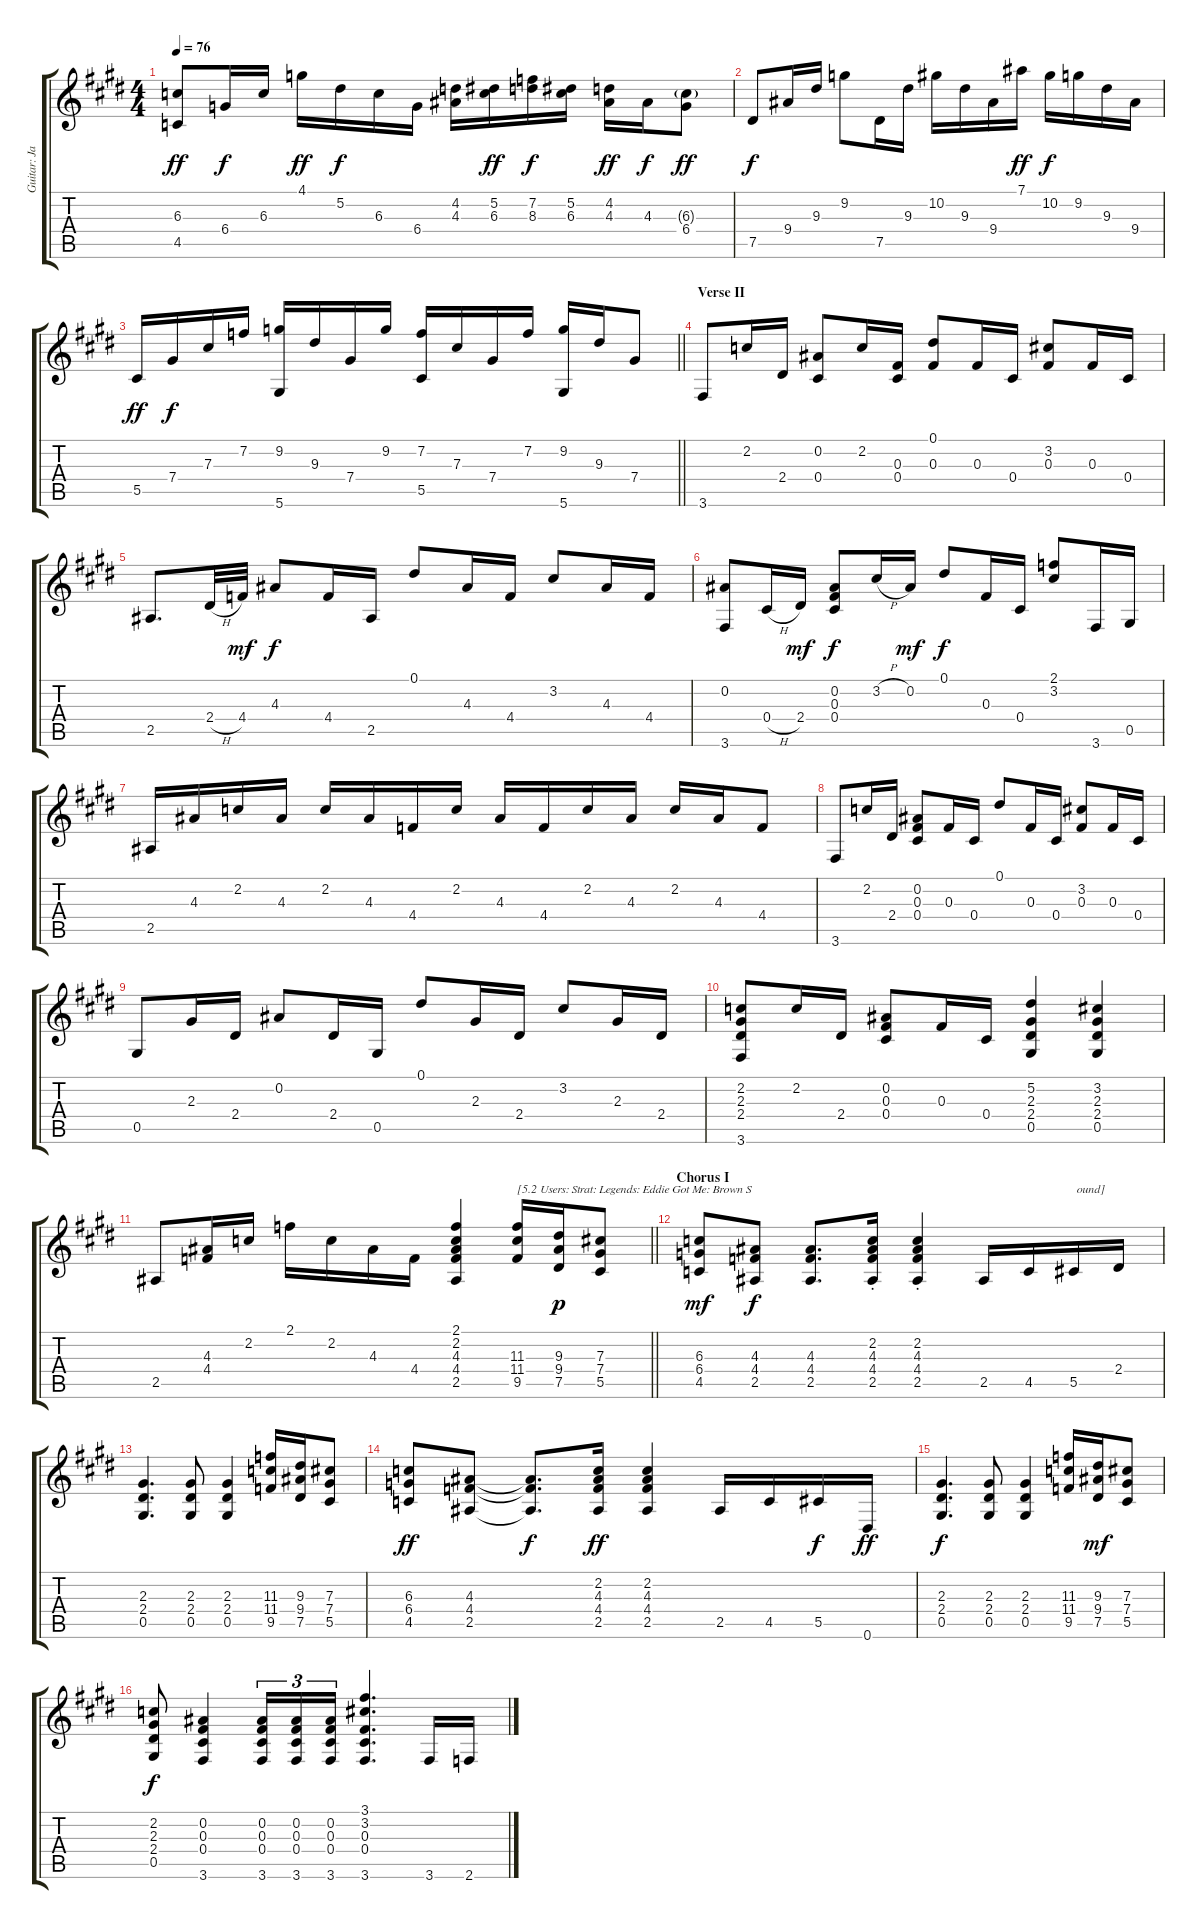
\track ("Guitar: Jake" "Guitar: Ja") {instrument distortionguitar}
\staff {score tabs}
\tuning (Eb4 Bb3 Gb3 Db3 Ab2 Eb2) {hide}
\ts (4 4)
\tempo 76
\clef g2
\ks e
(6.3 4.5).8{dy ff} 6.4.16{dy f} 6.3.16 4.1.16{dy ff} 5.2.16{dy f} 6.3.16 6.4.16 (4.2 4.3).16 (5.2 6.3).16{dy ff} (7.2 8.3).16{dy f} (5.2 6.3).16 (4.2 4.3).16{dy ff} 4.3.16{dy f} (6.3{g} 6.4).8{dy ff} |
7.5.8{dy f} 9.4.16 9.3.16 9.2.8 7.5.16 9.3.16 10.2.16 9.3.16 9.4.16 7.1.16{dy ff} 10.2.16{dy f} 9.2.16 9.3.16 9.4.16 |
\barLineRight lightlight
5.5.16{dy ff} 7.4.16{dy f} 7.3.16 7.2.16 (9.2 5.6).16 9.3.16 7.4.16 9.2.16 (7.2 5.5).16 7.3.16 7.4.16 7.2.16 (9.2 5.6).16 9.3.16 7.4.8 |
\section ("" "Verse II")
3.6.8 2.2.16 2.4.16 (0.2 0.4).8 2.2.16 (0.3 0.4).16 (0.1 0.3).8 0.3.16 0.4.16 (3.2 0.3).8 0.3.16 0.4.16 |
2.5.8{d} 2.4{h}.32 4.4.32{dy mf} 4.3.8{dy f} 4.4.16 2.5.16 0.1.8 4.3.16 4.4.16 3.2.8 4.3.16 4.4.16 |
(0.2 3.6).8 0.4{h}.16 2.4.16{dy mf} (0.2 0.3 0.4).8{dy f} 3.2{h}.16 0.2.16{dy mf} 0.1.8{dy f} 0.3.16 0.4.16 (2.1 3.2).8 3.6.16 0.5.16 |
2.5.16 4.3.16 2.2.16 4.3.16 2.2.16 4.3.16 4.4.16 2.2.16 4.3.16 4.4.16 2.2.16 4.3.16 2.2.16 4.3.16 4.4.8 |
3.6.8 2.2.16 2.4.16 (0.2 0.3 0.4).8 0.3.16 0.4.16 0.1.8 0.3.16 0.4.16 (3.2 0.3).8 0.3.16 0.4.16 |
0.5.8 2.3.16 2.4.16 0.2.8 2.4.16 0.5.16 0.1.8 2.3.16 2.4.16 3.2.8 2.3.16 2.4.16 |
(2.2 2.3 2.4 3.6).8 2.2.16 2.4.16 (0.2 0.3 0.4).8 0.3.16 0.4.16 (5.2 2.3 2.4 0.5).4 (3.2 2.3 2.4 0.5).4 |
\barLineRight lightlight
2.5.8 (4.3 4.4).16 2.2.16 2.1.16 2.2.16 4.3.16 4.4.16 (2.1 2.2 4.3 4.4 2.5).4 (11.3 11.4 9.5).16{txt "[5.2 Users: Strat: Legends: Eddie Got Me: Brown S" volume 13 instrument overdrivenguitar} (9.3 9.4 7.5).16{dy p} (7.3 7.4 5.5).8 |
\section ("" "Chorus I")
(6.3 6.4 4.5).8{dy mf} (4.3 4.4 2.5).8{dy f} (4.3 4.4 2.5).8{d} (2.2{st} 4.3 4.4 2.5).16 (2.2{st} 4.3 4.4 2.5).4 2.5.16 4.5.16 5.5.16{txt " ound]"} 2.4.16 |
(2.3 2.4 0.5).4{d} (2.3 2.4 0.5).8 (2.3 2.4 0.5).4 (11.3 11.4 9.5).16 (9.3 9.4 7.5).16 (7.3 7.4 5.5).8 |
(6.3 6.4 4.5).8{dy ff} (4.3 4.4 2.5).8 (4.3{t} 4.4{t} 2.5{t}).8{d dy f} (2.2 4.3 4.4 2.5).16{dy ff} (2.2 4.3 4.4 2.5).4 2.5.16 4.5.16 5.5.16{dy f} 0.6.16{dy ff} |
(2.3 2.4 0.5).4{d dy f} (2.3 2.4 0.5).8 (2.3 2.4 0.5).4 (11.3 11.4 9.5).16 (9.3 9.4 7.5).16{dy mf} (7.3 7.4 5.5).8 |
(2.2 2.3 2.4 0.5).8{dy f} (0.2 0.3 0.4 3.6).4 (0.2 0.3 0.4 3.6).16{tu (3 2)} (0.2 0.3 0.4 3.6).16{tu (3 2)} (0.2 0.3 0.4 3.6).16{tu (3 2)} (3.1 3.2 0.3 0.4 3.6).4{d} 3.6.16 2.6.16
